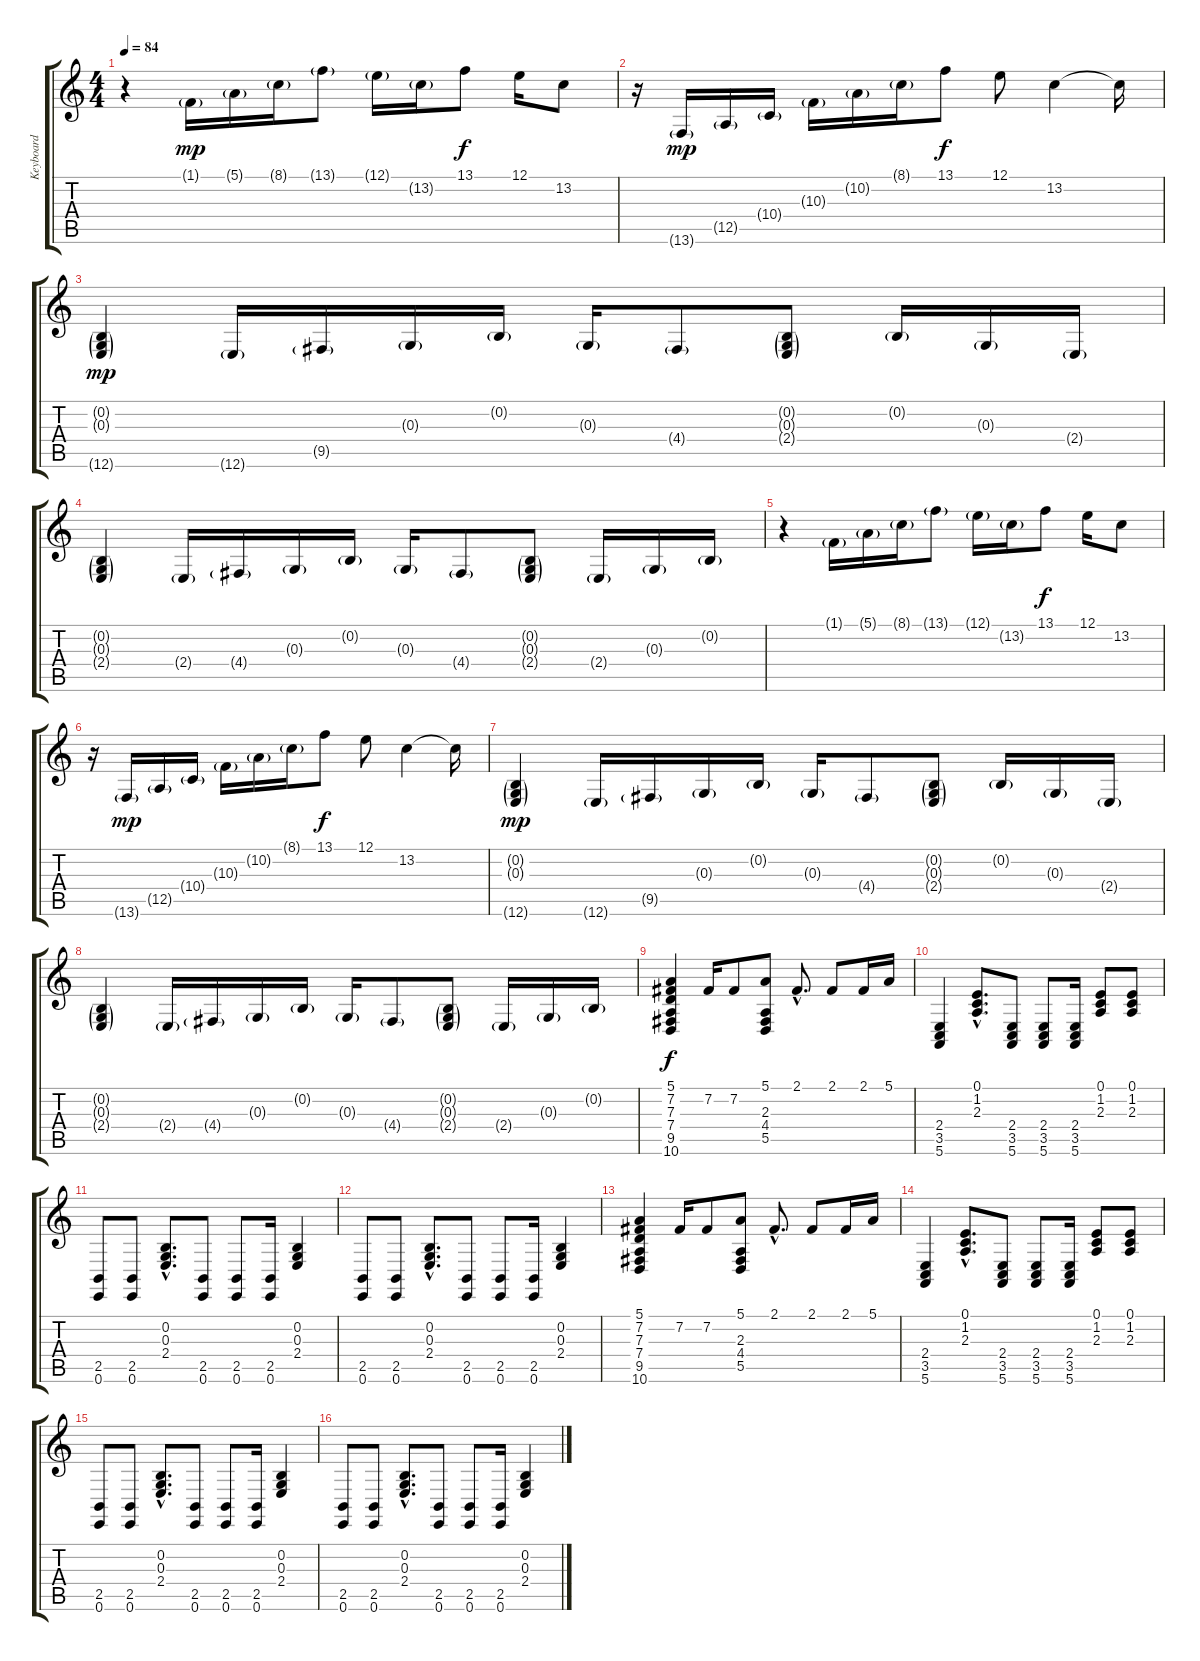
\track ("Keyboard" "Keyboard") {instrument brightacousticpiano}
\staff {score tabs}
\tuning (E4 B3 G3 D3 A2 E2) {hide}
\ts (4 4)
\tempo 84
\clef g2
\ks c
r.4{dy f} 1.1{g}.16{dy mp} 5.1{g}.16 8.1{g}.16 13.1{g}.8 12.1{g}.16 13.2{g}.16 13.1.8{dy f} 12.1.16 13.2.8 |
r.16 13.6{g}.16{dy mp} 12.5{g}.16 10.4{g}.16 10.3{g}.16 10.2{g}.16 8.1{g}.16 13.1.8{dy f} 12.1.8 13.2.4 13.2{t}.16 |
(0.2{g} 0.3{g} 12.6{g}).4{dy mp} 12.6{g}.16 9.5{g}.16 0.3{g}.16 0.2{g}.16 0.3{g}.16 4.4{g}.8 (0.2{g} 0.3{g} 2.4{g}).8 0.2{g}.16 0.3{g}.16 2.4{g}.16 |
(0.2{g} 0.3{g} 2.4{g}).4 2.4{g}.16 4.4{g}.16 0.3{g}.16 0.2{g}.16 0.3{g}.16 4.4{g}.8 (0.2{g} 0.3{g} 2.4{g}).8 2.4{g}.16 0.3{g}.16 0.2{g}.16 |
r.4 1.1{g}.16 5.1{g}.16 8.1{g}.16 13.1{g}.8 12.1{g}.16 13.2{g}.16 13.1.8{dy f} 12.1.16 13.2.8 |
r.16 13.6{g}.16{dy mp} 12.5{g}.16 10.4{g}.16 10.3{g}.16 10.2{g}.16 8.1{g}.16 13.1.8{dy f} 12.1.8 13.2.4 13.2{t}.16 |
(0.2{g} 0.3{g} 12.6{g}).4{dy mp} 12.6{g}.16 9.5{g}.16 0.3{g}.16 0.2{g}.16 0.3{g}.16 4.4{g}.8 (0.2{g} 0.3{g} 2.4{g}).8 0.2{g}.16 0.3{g}.16 2.4{g}.16 |
(0.2{g} 0.3{g} 2.4{g}).4 2.4{g}.16 4.4{g}.16 0.3{g}.16 0.2{g}.16 0.3{g}.16 4.4{g}.8 (0.2{g} 0.3{g} 2.4{g}).8 2.4{g}.16 0.3{g}.16 0.2{g}.16 |
(5.1 7.2 7.3 7.4 9.5 10.6).4{dy f} 7.2.16 7.2.8 (5.1 2.3 4.4 5.5).8 2.1{hac}.8{d} 2.1.8 2.1.16 5.1.16 |
(2.4 3.5 5.6).4 (0.1{hac} 1.2{hac} 2.3{hac}).8{d} (2.4 3.5 5.6).8 (2.4 3.5 5.6).8 (2.4 3.5 5.6).16 (0.1 1.2 2.3).8 (0.1 1.2 2.3).8 |
(2.5 0.6).8 (2.5 0.6).8 (0.2{hac} 0.3{hac} 2.4{hac}).8{d} (2.5 0.6).8 (2.5 0.6).8 (2.5 0.6).16 (0.2 0.3 2.4).4 |
(2.5 0.6).8 (2.5 0.6).8 (0.2{hac} 0.3{hac} 2.4{hac}).8{d} (2.5 0.6).8 (2.5 0.6).8 (2.5 0.6).16 (0.2 0.3 2.4).4 |
(5.1 7.2 7.3 7.4 9.5 10.6).4 7.2.16 7.2.8 (5.1 2.3 4.4 5.5).8 2.1{hac}.8{d} 2.1.8 2.1.16 5.1.16 |
(2.4 3.5 5.6).4 (0.1{hac} 1.2{hac} 2.3{hac}).8{d} (2.4 3.5 5.6).8 (2.4 3.5 5.6).8 (2.4 3.5 5.6).16 (0.1 1.2 2.3).8 (0.1 1.2 2.3).8 |
(2.5 0.6).8 (2.5 0.6).8 (0.2{hac} 0.3{hac} 2.4{hac}).8{d} (2.5 0.6).8 (2.5 0.6).8 (2.5 0.6).16 (0.2 0.3 2.4).4 |
(2.5 0.6).8 (2.5 0.6).8 (0.2{hac} 0.3{hac} 2.4{hac}).8{d} (2.5 0.6).8 (2.5 0.6).8 (2.5 0.6).16 (0.2 0.3 2.4).4
